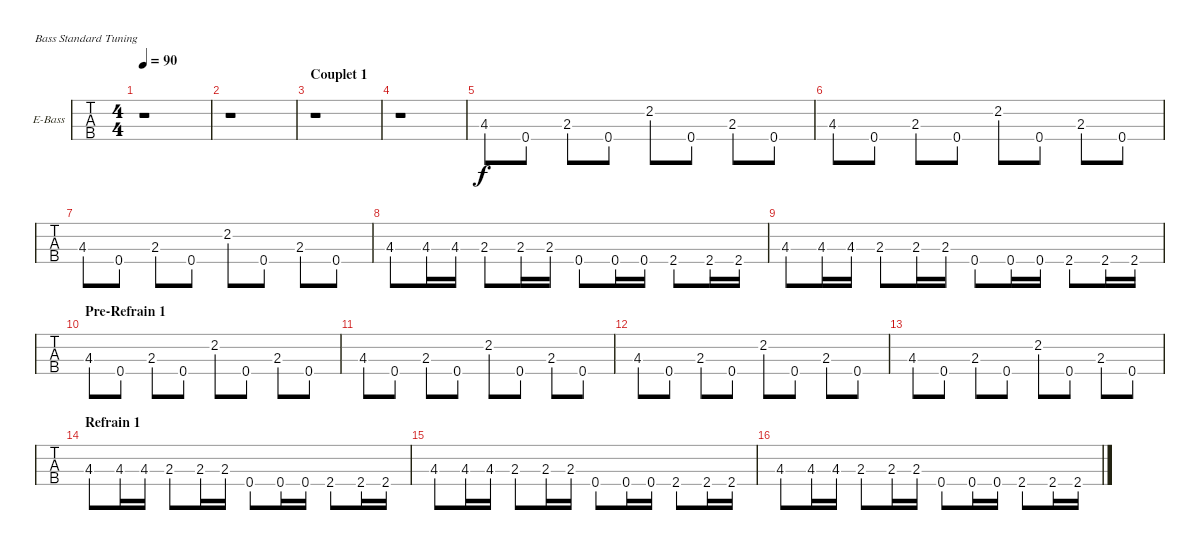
\bracketExtendMode groupsimilarinstruments
\firstSystemTrackNameOrientation horizontal
\otherSystemsTrackNameOrientation horizontal
\track ("Basse" "E-Bass") {instrument electricbasspick}
\staff {tabs}
\tuning (G2 D2 A1 E1)
\ts (4 4)
\tempo 90
\clef f4
\ks c
r.1{dy f instrument electricbasspick} |
r.1 |
\section ("" "Couplet 1")
r.1 |
r.1 |
4.3.8 0.4.8 2.3.8 0.4.8 2.2.8 0.4.8 2.3.8 0.4.8 |
4.3.8 0.4.8 2.3.8 0.4.8 2.2.8 0.4.8 2.3.8 0.4.8 |
4.3.8 0.4.8 2.3.8 0.4.8 2.2.8 0.4.8 2.3.8 0.4.8 |
4.3.8 4.3.16 4.3.16 2.3.8 2.3.16 2.3.16 0.4.8 0.4.16 0.4.16 2.4.8 2.4.16 2.4.16 |
4.3.8 4.3.16 4.3.16 2.3.8 2.3.16 2.3.16 0.4.8 0.4.16 0.4.16 2.4.8 2.4.16 2.4.16 |
\section ("" "Pre-Refrain 1")
4.3.8 0.4.8 2.3.8 0.4.8 2.2.8 0.4.8 2.3.8 0.4.8 |
4.3.8 0.4.8 2.3.8 0.4.8 2.2.8 0.4.8 2.3.8 0.4.8 |
4.3.8 0.4.8 2.3.8 0.4.8 2.2.8 0.4.8 2.3.8 0.4.8 |
4.3.8 0.4.8 2.3.8 0.4.8 2.2.8 0.4.8 2.3.8 0.4.8 |
\section ("" "Refrain 1")
4.3.8 4.3.16 4.3.16 2.3.8 2.3.16 2.3.16 0.4.8 0.4.16 0.4.16 2.4.8 2.4.16 2.4.16 |
4.3.8 4.3.16 4.3.16 2.3.8 2.3.16 2.3.16 0.4.8 0.4.16 0.4.16 2.4.8 2.4.16 2.4.16 |
4.3.8 4.3.16 4.3.16 2.3.8 2.3.16 2.3.16 0.4.8 0.4.16 0.4.16 2.4.8 2.4.16 2.4.16
